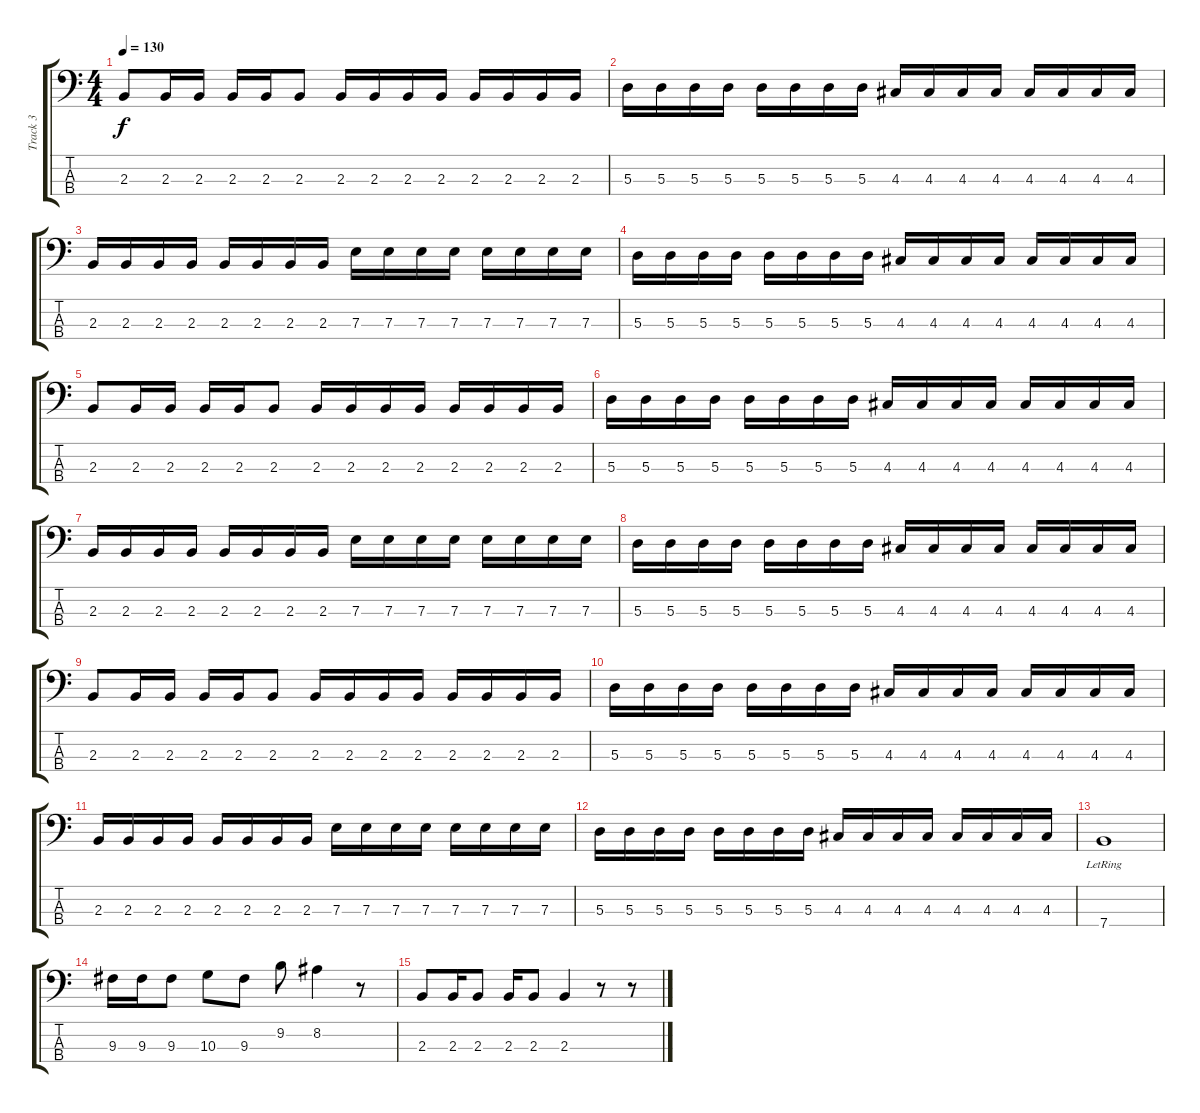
\track ("Track 3" "Track 3") {instrument electricbasspick}
\staff {score tabs}
\tuning (G2 D2 A1 E1) {hide}
\ts (4 4)
\tempo 130
\clef f4
\ks c
2.3.8{dy f} 2.3.16 2.3.16 2.3.16 2.3.16 2.3.8 2.3.16 2.3.16 2.3.16 2.3.16 2.3.16 2.3.16 2.3.16 2.3.16 |
5.3.16 5.3.16 5.3.16 5.3.16 5.3.16 5.3.16 5.3.16 5.3.16 4.3.16 4.3.16 4.3.16 4.3.16 4.3.16 4.3.16 4.3.16 4.3.16 |
2.3.16 2.3.16 2.3.16 2.3.16 2.3.16 2.3.16 2.3.16 2.3.16 7.3.16 7.3.16 7.3.16 7.3.16 7.3.16 7.3.16 7.3.16 7.3.16 |
5.3.16 5.3.16 5.3.16 5.3.16 5.3.16 5.3.16 5.3.16 5.3.16 4.3.16 4.3.16 4.3.16 4.3.16 4.3.16 4.3.16 4.3.16 4.3.16 |
2.3.8 2.3.16 2.3.16 2.3.16 2.3.16 2.3.8 2.3.16 2.3.16 2.3.16 2.3.16 2.3.16 2.3.16 2.3.16 2.3.16 |
5.3.16 5.3.16 5.3.16 5.3.16 5.3.16 5.3.16 5.3.16 5.3.16 4.3.16 4.3.16 4.3.16 4.3.16 4.3.16 4.3.16 4.3.16 4.3.16 |
2.3.16 2.3.16 2.3.16 2.3.16 2.3.16 2.3.16 2.3.16 2.3.16 7.3.16 7.3.16 7.3.16 7.3.16 7.3.16 7.3.16 7.3.16 7.3.16 |
5.3.16 5.3.16 5.3.16 5.3.16 5.3.16 5.3.16 5.3.16 5.3.16 4.3.16 4.3.16 4.3.16 4.3.16 4.3.16 4.3.16 4.3.16 4.3.16 |
2.3.8 2.3.16 2.3.16 2.3.16 2.3.16 2.3.8 2.3.16 2.3.16 2.3.16 2.3.16 2.3.16 2.3.16 2.3.16 2.3.16 |
5.3.16 5.3.16 5.3.16 5.3.16 5.3.16 5.3.16 5.3.16 5.3.16 4.3.16 4.3.16 4.3.16 4.3.16 4.3.16 4.3.16 4.3.16 4.3.16 |
2.3.16 2.3.16 2.3.16 2.3.16 2.3.16 2.3.16 2.3.16 2.3.16 7.3.16 7.3.16 7.3.16 7.3.16 7.3.16 7.3.16 7.3.16 7.3.16 |
5.3.16 5.3.16 5.3.16 5.3.16 5.3.16 5.3.16 5.3.16 5.3.16 4.3.16 4.3.16 4.3.16 4.3.16 4.3.16 4.3.16 4.3.16 4.3.16 |
7.4{lr}.1 |
9.3.16 9.3.16 9.3.8 10.3.8 9.3.8 9.2.8 8.2.4 r.8 |
2.3.8 2.3.16 2.3.8 2.3.16 2.3.8 2.3.4 r.8 r.8
